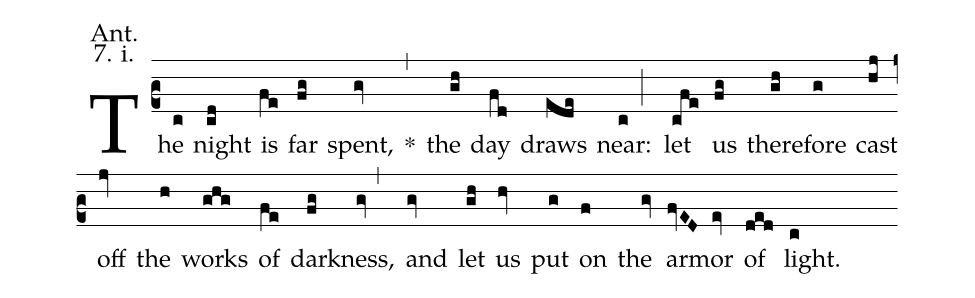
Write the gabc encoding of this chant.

annotation: Ant.;
annotation: 7. i.;
%%
(c2) The(c) night(cd) is(fe) far(fg) spent,(gv) <sp>*</sp>(,) the(gh) day(fd) draws(ede) near:(c;) let(cfe) us(fg) there(gh)fore(g) cast(hj) off(jv) the(h) works(ghg) of(fe) dark(fg)ness,(gv,) and(gv) let(gh) us(hv) put(g) on(f) the(gv) ar(fvED)mor(ev) of(ded) light.(c)
